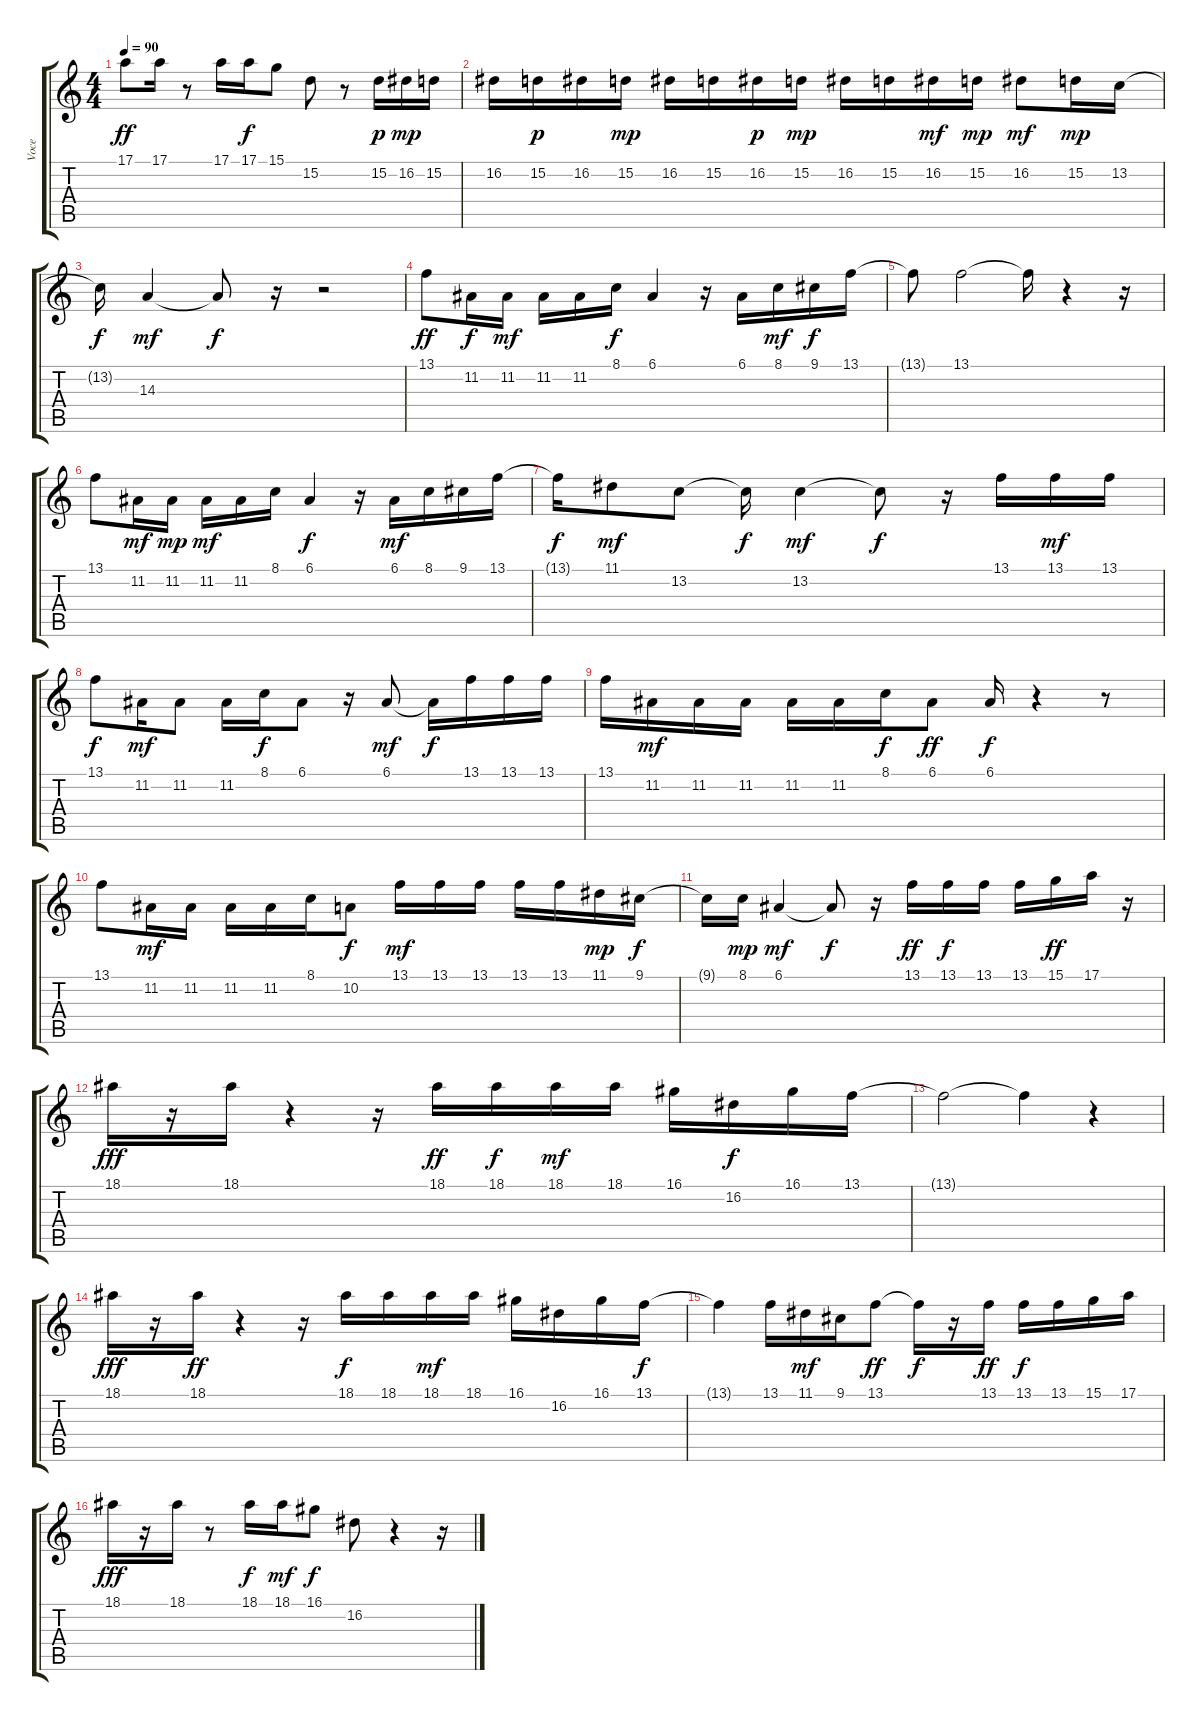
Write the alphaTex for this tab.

\track ("Voce" "Voce") {instrument voiceoohs}
\staff {score tabs}
\tuning (E4 B3 G3 D3 A2 E2) {hide}
\ts (4 4)
\tempo 90
\clef g2
\ks c
17.1.8{dy ff} 17.1.16 r.8 17.1.16 17.1.16{dy f} 15.1.8 15.2.8 r.8 15.2.16{dy p} 16.2.16{dy mp} 15.2.16 |
16.2.16 15.2.16{dy p} 16.2.16 15.2.16{dy mp} 16.2.16 15.2.16 16.2.16{dy p} 15.2.16{dy mp} 16.2.16 15.2.16 16.2.16{dy mf} 15.2.16{dy mp} 16.2.8{dy mf} 15.2.16{dy mp} 13.2.16 |
13.2{t}.16{dy f} 14.3.4{dy mf} 14.3{t}.8{dy f} r.16 r.2 |
13.1.8{dy ff} 11.2.16{dy f} 11.2.16{dy mf} 11.2.16 11.2.16 8.1.16{dy f} 6.1.4 r.16 6.1.16 8.1.16{dy mf} 9.1.16{dy f} 13.1.16 |
13.1{t}.8 13.1.2 13.1{t}.16 r.4 r.16 |
13.1.8 11.2.16{dy mf} 11.2.16{dy mp} 11.2.16{dy mf} 11.2.16 8.1.16 6.1.4{dy f} r.16 6.1.16{dy mf} 8.1.16 9.1.16 13.1.16 |
13.1{t}.16{dy f} 11.1.8{dy mf} 13.2.8 13.2{t}.16{dy f} 13.2.4{dy mf} 13.2{t}.8{dy f} r.16 13.1.16 13.1.16{dy mf} 13.1.16 |
13.1.8{dy f} 11.2.16{dy mf} 11.2.8 11.2.16 8.1.16{dy f} 6.1.8 r.16 6.1.8{dy mf} 6.1{t}.16{dy f} 13.1.16 13.1.16 13.1.16 |
13.1.16 11.2.16{dy mf} 11.2.16 11.2.16 11.2.16 11.2.16 8.1.16{dy f} 6.1.8{dy ff} 6.1.16{dy f} r.4 r.8 |
13.1.8 11.2.16{dy mf} 11.2.16 11.2.16 11.2.16 8.1.16 10.2.8{dy f} 13.1.16{dy mf} 13.1.16 13.1.16 13.1.16 13.1.16 11.1.16{dy mp} 9.1.16{dy f} |
9.1{t}.16 8.1.16{dy mp} 6.1.4{dy mf} 6.1{t}.8{dy f} r.16 13.1.16{dy ff} 13.1.16{dy f} 13.1.16 13.1.16 15.1.16{dy ff} 17.1.16 r.16 |
18.1.16{dy fff} r.16 18.1.16 r.4 r.16 18.1.16{dy ff} 18.1.16{dy f} 18.1.16{dy mf} 18.1.16 16.1.16 16.2.16{dy f} 16.1.16 13.1.16 |
13.1{t}.2 13.1{t}.4 r.4 |
18.1.16{dy fff} r.16 18.1.16{dy ff} r.4 r.16 18.1.16{dy f} 18.1.16 18.1.16{dy mf} 18.1.16 16.1.16 16.2.16 16.1.16 13.1.16{dy f} |
13.1{t}.4 13.1.16 11.1.16{dy mf} 9.1.16 13.1.8{dy ff} 13.1{t}.16{dy f} r.16 13.1.16{dy ff} 13.1.16{dy f} 13.1.16 15.1.16 17.1.16 |
18.1.16{dy fff} r.16 18.1.16 r.8 18.1.16{dy f} 18.1.16{dy mf} 16.1.8{dy f} 16.2.8 r.4 r.16
